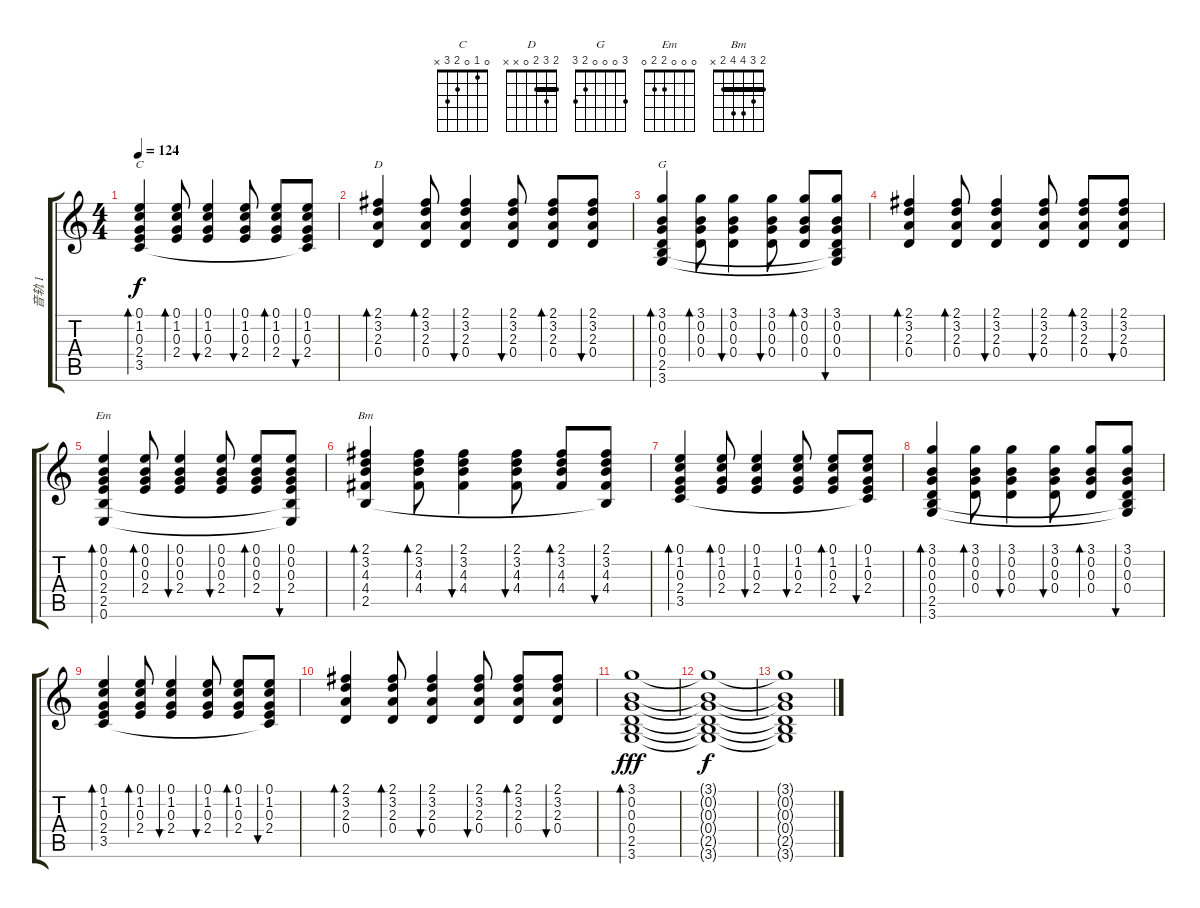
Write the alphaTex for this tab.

\track ("音轨 1" "音轨 1") {instrument acousticguitarsteel}
\staff {score tabs}
\tuning (E4 B3 G3 D3 A2 E2) {hide}
\chord ("C" 0 1 0 2 3 x)
\chord ("D" 2 3 2 0 x x) {barre 2}
\chord ("G" 3 0 0 0 2 3)
\chord ("Em" 0 0 0 2 2 0)
\chord ("Bm" 2 3 4 4 2 x) {barre 2}
\ts (4 4)
\tempo 124
\clef g2
\ks c
(0.1 1.2 0.3 2.4 3.5).4{bd 30 ch "C" dy f} (0.1 1.2 0.3 2.4).8{bd 30} (0.1 1.2 0.3 2.4).4{bu 30} (0.1 1.2 0.3 2.4).8{bu 30} (0.1 1.2 0.3 2.4).8{bd 30} (0.1 1.2 0.3 2.4 3.5{t}).8{bu 30} |
(2.1 3.2 2.3 0.4).4{bd 30 ch "D"} (2.1 3.2 2.3 0.4).8{bd 30} (2.1 3.2 2.3 0.4).4{bu 30} (2.1 3.2 2.3 0.4).8{bu 30} (2.1 3.2 2.3 0.4).8{bd 30} (2.1 3.2 2.3 0.4).8{bu 30} |
(3.1 0.2 0.3 0.4 2.5 3.6).4{bd 30 ch "G"} (3.1 0.2 0.3 0.4).8{bd 30} (3.1 0.2 0.3 0.4).4{bu 30} (3.1 0.2 0.3 0.4).8{bu 30} (3.1 0.2 0.3 0.4).8{bd 30} (3.1 0.2 0.3 0.4 2.5{t} 3.6{t}).8{bu 30} |
(2.1 3.2 2.3 0.4).4{bd 30} (2.1 3.2 2.3 0.4).8{bd 30} (2.1 3.2 2.3 0.4).4{bu 30} (2.1 3.2 2.3 0.4).8{bu 30} (2.1 3.2 2.3 0.4).8{bd 30} (2.1 3.2 2.3 0.4).8{bu 30} |
(0.1 0.2 0.3 2.4 2.5 0.6).4{bd 30 ch "Em"} (0.1 0.2 0.3 2.4).8{bd 30} (0.1 0.2 0.3 2.4).4{bu 30} (0.1 0.2 0.3 2.4).8{bu 30} (0.1 0.2 0.3 2.4).8{bd 30} (0.1 0.2 0.3 2.4 2.5{t} 0.6{t}).8{bu 30} |
(2.1 3.2 4.3 4.4 2.5).4{bd 30 ch "Bm"} (2.1 3.2 4.3 4.4).8{bd 30} (2.1 3.2 4.3 4.4).4{bu 30} (2.1 3.2 4.3 4.4).8{bu 30} (2.1 3.2 4.3 4.4).8{bd 30} (2.1 3.2 4.3 4.4 2.5{t}).8{bu 30} |
(0.1 1.2 0.3 2.4 3.5).4{bd 30} (0.1 1.2 0.3 2.4).8{bd 30} (0.1 1.2 0.3 2.4).4{bu 30} (0.1 1.2 0.3 2.4).8{bu 30} (0.1 1.2 0.3 2.4).8{bd 30} (0.1 1.2 0.3 2.4 3.5{t}).8{bu 30} |
(3.1 0.2 0.3 0.4 2.5 3.6).4{bd 30} (3.1 0.2 0.3 0.4).8{bd 30} (3.1 0.2 0.3 0.4).4{bu 30} (3.1 0.2 0.3 0.4).8{bu 30} (3.1 0.2 0.3 0.4).8{bd 30} (3.1 0.2 0.3 0.4 2.5{t} 3.6{t}).8{bu 30} |
(0.1 1.2 0.3 2.4 3.5).4{bd 30} (0.1 1.2 0.3 2.4).8{bd 30} (0.1 1.2 0.3 2.4).4{bu 30} (0.1 1.2 0.3 2.4).8{bu 30} (0.1 1.2 0.3 2.4).8{bd 30} (0.1 1.2 0.3 2.4 3.5{t}).8{bu 30} |
(2.1 3.2 2.3 0.4).4{bd 30} (2.1 3.2 2.3 0.4).8{bd 30} (2.1 3.2 2.3 0.4).4{bu 30} (2.1 3.2 2.3 0.4).8{bu 30} (2.1 3.2 2.3 0.4).8{bd 30} (2.1 3.2 2.3 0.4).8{bu 30} |
(3.1 0.2 0.3 0.4 2.5 3.6).1{bd 30 dy fff} |
(3.1{t} 0.2{t} 0.3{t} 0.4{t} 2.5{t} 3.6{t}).1{dy f} |
(3.1{t} 0.2{t} 0.3{t} 0.4{t} 2.5{t} 3.6{t}).1
